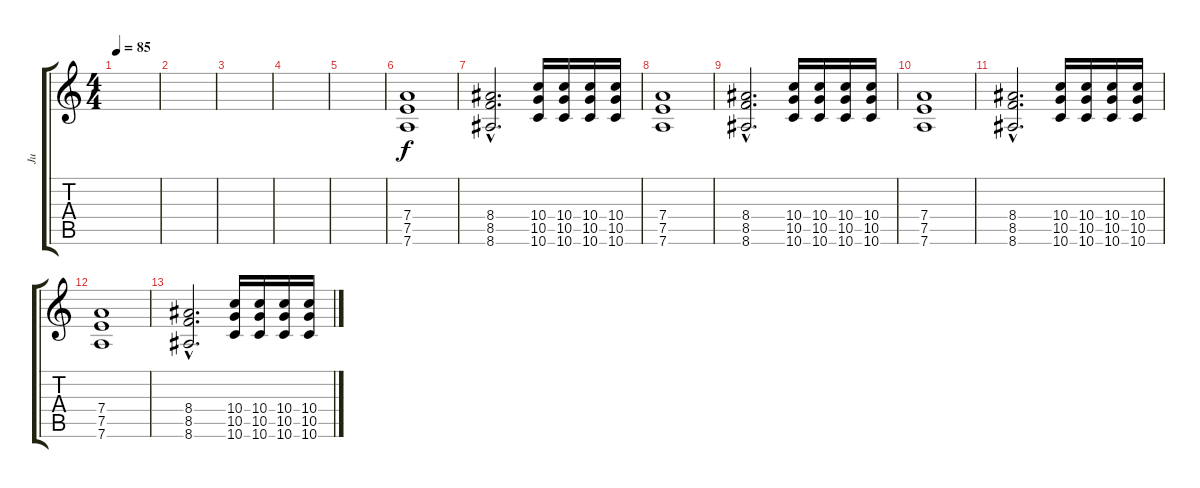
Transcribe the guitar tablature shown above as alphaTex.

\track ("Ju" "Ju") {instrument distortionguitar}
\staff {score tabs}
\tuning (E4 B3 G3 D3 A2 D2) {hide}
\ts (4 4)
\tempo 85
\clef g2
\ks c
|
|
|
|
|
(7.4 7.5 7.6).1 |
(8.4{hac} 8.5{hac} 8.6{hac}).2{d} (10.4 10.5 10.6).16 (10.4 10.5 10.6).16 (10.4 10.5 10.6).16 (10.4 10.5 10.6).16 |
(7.4 7.5 7.6).1 |
(8.4{hac} 8.5{hac} 8.6{hac}).2{d} (10.4 10.5 10.6).16 (10.4 10.5 10.6).16 (10.4 10.5 10.6).16 (10.4 10.5 10.6).16 |
(7.4 7.5 7.6).1 |
(8.4{hac} 8.5{hac} 8.6{hac}).2{d} (10.4 10.5 10.6).16 (10.4 10.5 10.6).16 (10.4 10.5 10.6).16 (10.4 10.5 10.6).16 |
(7.4 7.5 7.6).1 |
(8.4{hac} 8.5{hac} 8.6{hac}).2{d} (10.4 10.5 10.6).16 (10.4 10.5 10.6).16 (10.4 10.5 10.6).16 (10.4 10.5 10.6).16
